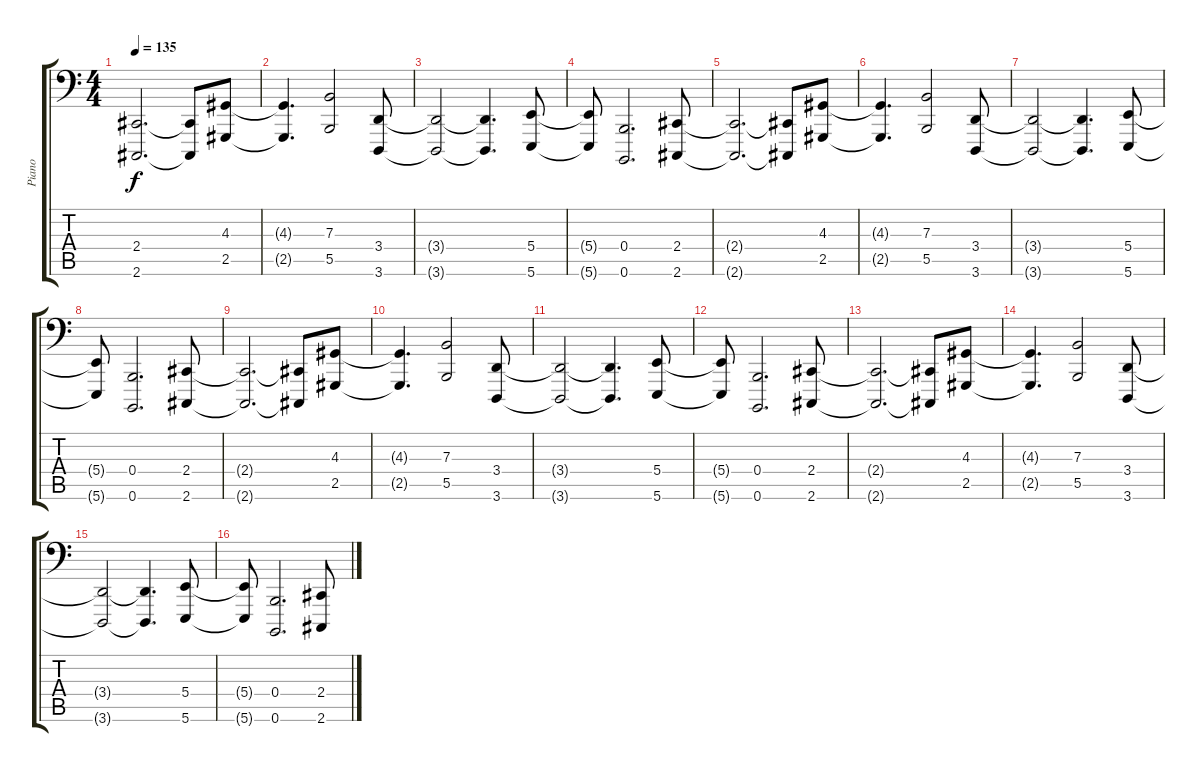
\track ("Piano" "Piano") {instrument acousticgrandpiano}
\staff {score tabs}
\tuning (Db3 Ab2 E2 B1 Gb1 B0) {hide}
\ts (4 4)
\tempo 135
\clef f4
\ks c
(2.4{t} 2.6{t}).2{d dy f} (2.4{t} 2.6{t}).8 (4.3 2.5).8 |
(4.3{t} 2.5{t}).4{d} (7.3 5.5).2 (3.4 3.6).8 |
(3.4{t} 3.6{t}).2 (3.4{t} 3.6{t}).4{d} (5.4 5.6).8 |
(5.4{t} 5.6{t}).8 (0.4 0.6).2{d} (2.4 2.6).8 |
(2.4{t} 2.6{t}).2{d} (2.4{t} 2.6{t}).8 (4.3 2.5).8 |
(4.3{t} 2.5{t}).4{d} (7.3 5.5).2 (3.4 3.6).8 |
(3.4{t} 3.6{t}).2 (3.4{t} 3.6{t}).4{d} (5.4 5.6).8 |
(5.4{t} 5.6{t}).8 (0.4 0.6).2{d} (2.4 2.6).8 |
(2.4{t} 2.6{t}).2{d} (2.4{t} 2.6{t}).8 (4.3 2.5).8 |
(4.3{t} 2.5{t}).4{d} (7.3 5.5).2 (3.4 3.6).8 |
(3.4{t} 3.6{t}).2 (3.4{t} 3.6{t}).4{d} (5.4 5.6).8 |
(5.4{t} 5.6{t}).8 (0.4 0.6).2{d} (2.4 2.6).8 |
(2.4{t} 2.6{t}).2{d} (2.4{t} 2.6{t}).8 (4.3 2.5).8 |
(4.3{t} 2.5{t}).4{d} (7.3 5.5).2 (3.4 3.6).8 |
(3.4{t} 3.6{t}).2 (3.4{t} 3.6{t}).4{d} (5.4 5.6).8 |
(5.4{t} 5.6{t}).8 (0.4 0.6).2{d} (2.4 2.6).8
